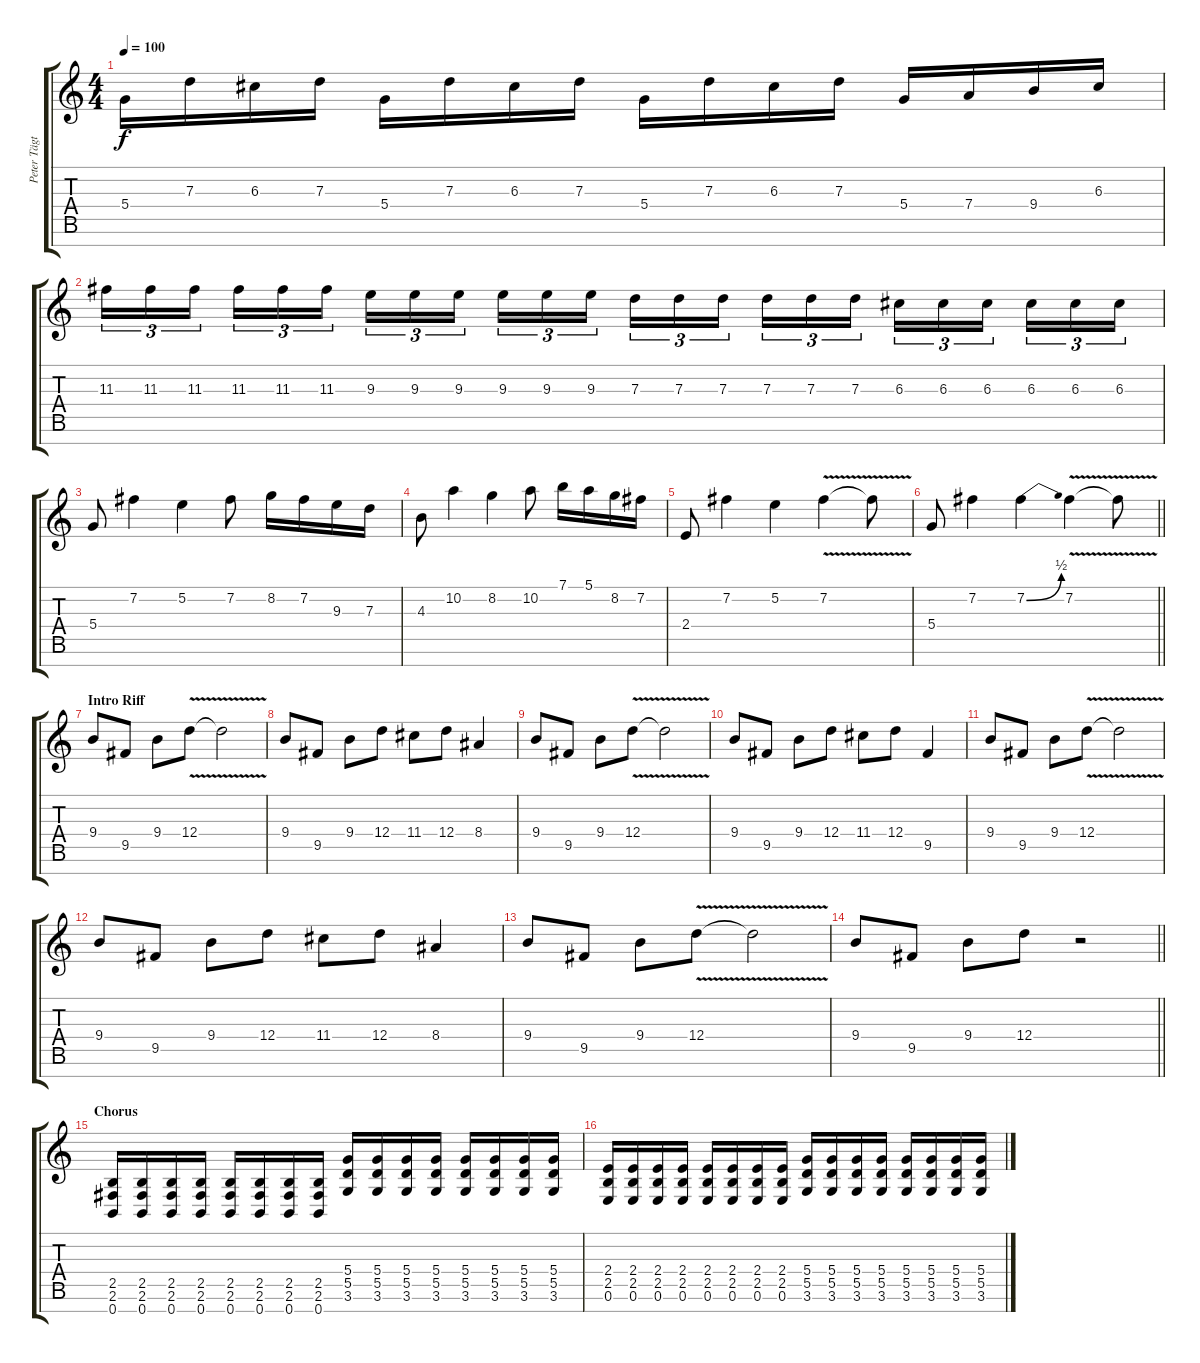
\track ("Peter Tägtgren " "Peter Tägt") {instrument distortionguitar}
\staff {score tabs}
\tuning (E4 B3 G3 D3 A2 E2 B1) {hide}
\ts (4 4)
\tempo 100
\clef g2
\ks c
5.4.16{dy f} 7.3.16 6.3.16 7.3.16 5.4.16 7.3.16 6.3.16 7.3.16 5.4.16 7.3.16 6.3.16 7.3.16 5.4.16 7.4.16 9.4.16 6.3.16 |
11.3.16{tu (3 2)} 11.3.16{tu (3 2)} 11.3.16{tu (3 2) beam splitsecondary} 11.3.16{tu (3 2)} 11.3.16{tu (3 2)} 11.3.16{tu (3 2)} 9.3.16{tu (3 2)} 9.3.16{tu (3 2)} 9.3.16{tu (3 2) beam splitsecondary} 9.3.16{tu (3 2)} 9.3.16{tu (3 2)} 9.3.16{tu (3 2)} 7.3.16{tu (3 2)} 7.3.16{tu (3 2)} 7.3.16{tu (3 2) beam splitsecondary} 7.3.16{tu (3 2)} 7.3.16{tu (3 2)} 7.3.16{tu (3 2)} 6.3.16{tu (3 2)} 6.3.16{tu (3 2)} 6.3.16{tu (3 2) beam splitsecondary} 6.3.16{tu (3 2)} 6.3.16{tu (3 2)} 6.3.16{tu (3 2)} |
5.4.8 7.2.4 5.2.4 7.2.8 8.2.16 7.2.16 9.3.16 7.3.16 |
4.3.8 10.2.4 8.2.4 10.2.8 7.1.16 5.1.16 8.2.16 7.2.16 |
2.4.8 7.2.4 5.2.4 7.2{v}.4 7.2{t}.8 |
\barLineRight lightlight
5.4.8 7.2.4 7.2{be (bend 0 0 60 2)}.4 7.2{v}.4 7.2{t}.8 |
\section ("" "Intro Riff")
9.4.8 9.5.8 9.4.8 12.4{v}.8 12.4{t}.2 |
9.4.8 9.5.8 9.4.8 12.4.8 11.4.8 12.4.8 8.4.4 |
9.4.8 9.5.8 9.4.8 12.4{v}.8 12.4{t}.2 |
9.4.8 9.5.8 9.4.8 12.4.8 11.4.8 12.4.8 9.5.4 |
9.4.8 9.5.8 9.4.8 12.4{v}.8 12.4{t}.2 |
9.4.8 9.5.8 9.4.8 12.4.8 11.4.8 12.4.8 8.4.4 |
9.4.8 9.5.8 9.4.8 12.4{v}.8 12.4{t}.2 |
\barLineRight lightlight
9.4.8 9.5.8 9.4.8 12.4.8 r.2 |
\section ("" "Chorus")
(2.5 2.6 0.7).16 (2.5 2.6 0.7).16 (2.5 2.6 0.7).16 (2.5 2.6 0.7).16 (2.5 2.6 0.7).16 (2.5 2.6 0.7).16 (2.5 2.6 0.7).16 (2.5 2.6 0.7).16 (5.4 5.5 3.6).16 (5.4 5.5 3.6).16 (5.4 5.5 3.6).16 (5.4 5.5 3.6).16 (5.4 5.5 3.6).16 (5.4 5.5 3.6).16 (5.4 5.5 3.6).16 (5.4 5.5 3.6).16 |
(2.4 2.5 0.6).16 (2.4 2.5 0.6).16 (2.4 2.5 0.6).16 (2.4 2.5 0.6).16 (2.4 2.5 0.6).16 (2.4 2.5 0.6).16 (2.4 2.5 0.6).16 (2.4 2.5 0.6).16 (5.4 5.5 3.6).16 (5.4 5.5 3.6).16 (5.4 5.5 3.6).16 (5.4 5.5 3.6).16 (5.4 5.5 3.6).16 (5.4 5.5 3.6).16 (5.4 5.5 3.6).16 (5.4 5.5 3.6).16
